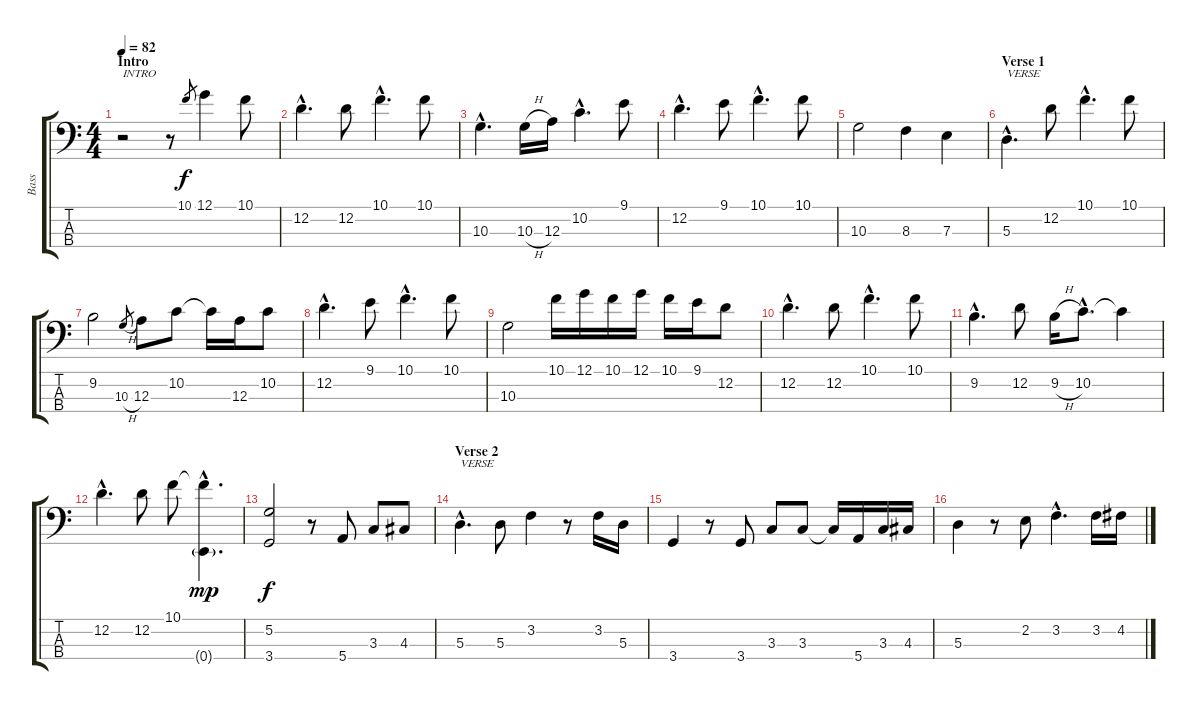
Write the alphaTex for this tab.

\track ("Bass" "Bass") {instrument electricbassfinger}
\staff {score tabs}
\tuning (G2 D2 A1 E1) {hide}
\ts (4 4)
\section ("" "Intro")
\tempo 82
\clef f4
\ks c
r.2{txt "INTRO" dy f instrument electricbassfinger} r.8 10.1.8{gr} 12.1.4 10.1.8 |
12.2{hac}.4{d} 12.2.8 10.1{hac}.4{d} 10.1.8 |
10.3{hac}.4{d} 10.3{h}.16 12.3.16 10.2{hac}.4{d} 9.1.8 |
12.2{hac}.4{d} 9.1.8 10.1{hac}.4{d} 10.1.8 |
10.3.2 8.3.4 7.3.4 |
\section ("" "Verse 1")
5.3{hac}.4{d txt "VERSE"} 12.2.8 10.1{hac}.4{d} 10.1.8 |
9.2.2 10.3{h}.8{gr} 12.3.8 10.2.8 10.2{t}.16 12.3.16 10.2.8 |
12.2{hac}.4{d} 9.1.8 10.1{hac}.4{d} 10.1.8 |
10.3.2 10.1.16 12.1.16 10.1.16 12.1.16 10.1.16 9.1.16 12.2.8 |
12.2{hac}.4{d} 12.2.8 10.1{hac}.4{d} 10.1.8 |
9.2{hac}.4{d} 12.2.8 9.2{h}.16 10.2{hac}.8{d} 10.2{t}.4 |
12.2{hac}.4{d} 12.2.8 10.1.8 (10.1{hac t} 0.4{g hac}).4{d dy mp} |
(5.2 3.4).2{dy f} r.8 5.4.8 3.3.8 4.3.8 |
\section ("" "Verse 2")
5.3{hac}.4{d txt "VERSE"} 5.3.8 3.2.4 r.8 3.2.16 5.3.16 |
3.4.4 r.8 3.4.8 3.3.8 3.3.8 3.3{t}.16 5.4.16 3.3.16 4.3.16 |
5.3.4 r.8 2.2.8 3.2{hac}.4{d} 3.2.16 4.2.16
